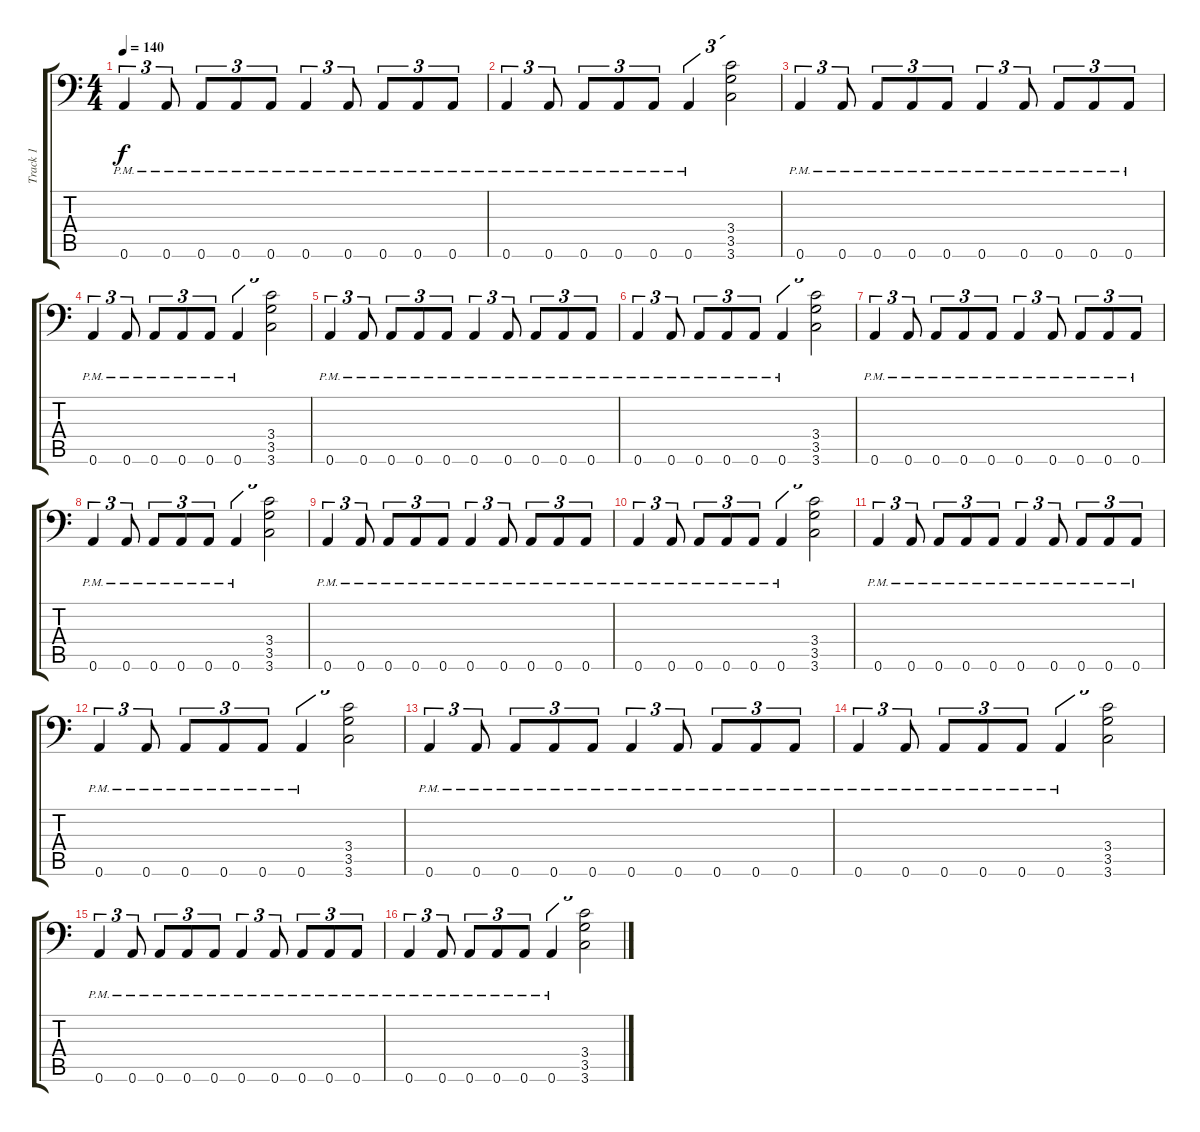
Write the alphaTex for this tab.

\track ("Track 1" "Track 1") {instrument distortionguitar}
\staff {score tabs}
\tuning (B3 Gb3 D3 A2 E2 A1) {hide}
\ts (4 4)
\tempo 140
\clef f4
\ks c
0.6{pm}.4{tu (3 2) dy f} 0.6{pm}.8{tu (3 2)} 0.6{pm}.8{tu (3 2)} 0.6{pm}.8{tu (3 2)} 0.6{pm}.8{tu (3 2)} 0.6{pm}.4{tu (3 2)} 0.6{pm}.8{tu (3 2)} 0.6{pm}.8{tu (3 2)} 0.6{pm}.8{tu (3 2)} 0.6{pm}.8{tu (3 2)} |
0.6{pm}.4{tu (3 2)} 0.6{pm}.8{tu (3 2)} 0.6{pm}.8{tu (3 2)} 0.6{pm}.8{tu (3 2)} 0.6{pm}.8{tu (3 2)} 0.6{pm}.4{tu (3 2)} (3.4 3.5 3.6).2{tu (3 2)} |
0.6{pm}.4{tu (3 2)} 0.6{pm}.8{tu (3 2)} 0.6{pm}.8{tu (3 2)} 0.6{pm}.8{tu (3 2)} 0.6{pm}.8{tu (3 2)} 0.6{pm}.4{tu (3 2)} 0.6{pm}.8{tu (3 2)} 0.6{pm}.8{tu (3 2)} 0.6{pm}.8{tu (3 2)} 0.6{pm}.8{tu (3 2)} |
0.6{pm}.4{tu (3 2)} 0.6{pm}.8{tu (3 2)} 0.6{pm}.8{tu (3 2)} 0.6{pm}.8{tu (3 2)} 0.6{pm}.8{tu (3 2)} 0.6{pm}.4{tu (3 2)} (3.4 3.5 3.6).2{tu (3 2)} |
0.6{pm}.4{tu (3 2)} 0.6{pm}.8{tu (3 2)} 0.6{pm}.8{tu (3 2)} 0.6{pm}.8{tu (3 2)} 0.6{pm}.8{tu (3 2)} 0.6{pm}.4{tu (3 2)} 0.6{pm}.8{tu (3 2)} 0.6{pm}.8{tu (3 2)} 0.6{pm}.8{tu (3 2)} 0.6{pm}.8{tu (3 2)} |
0.6{pm}.4{tu (3 2)} 0.6{pm}.8{tu (3 2)} 0.6{pm}.8{tu (3 2)} 0.6{pm}.8{tu (3 2)} 0.6{pm}.8{tu (3 2)} 0.6{pm}.4{tu (3 2)} (3.4 3.5 3.6).2{tu (3 2)} |
0.6{pm}.4{tu (3 2)} 0.6{pm}.8{tu (3 2)} 0.6{pm}.8{tu (3 2)} 0.6{pm}.8{tu (3 2)} 0.6{pm}.8{tu (3 2)} 0.6{pm}.4{tu (3 2)} 0.6{pm}.8{tu (3 2)} 0.6{pm}.8{tu (3 2)} 0.6{pm}.8{tu (3 2)} 0.6{pm}.8{tu (3 2)} |
0.6{pm}.4{tu (3 2)} 0.6{pm}.8{tu (3 2)} 0.6{pm}.8{tu (3 2)} 0.6{pm}.8{tu (3 2)} 0.6{pm}.8{tu (3 2)} 0.6{pm}.4{tu (3 2)} (3.4 3.5 3.6).2{tu (3 2)} |
0.6{pm}.4{tu (3 2)} 0.6{pm}.8{tu (3 2)} 0.6{pm}.8{tu (3 2)} 0.6{pm}.8{tu (3 2)} 0.6{pm}.8{tu (3 2)} 0.6{pm}.4{tu (3 2)} 0.6{pm}.8{tu (3 2)} 0.6{pm}.8{tu (3 2)} 0.6{pm}.8{tu (3 2)} 0.6{pm}.8{tu (3 2)} |
0.6{pm}.4{tu (3 2)} 0.6{pm}.8{tu (3 2)} 0.6{pm}.8{tu (3 2)} 0.6{pm}.8{tu (3 2)} 0.6{pm}.8{tu (3 2)} 0.6{pm}.4{tu (3 2)} (3.4 3.5 3.6).2{tu (3 2)} |
0.6{pm}.4{tu (3 2)} 0.6{pm}.8{tu (3 2)} 0.6{pm}.8{tu (3 2)} 0.6{pm}.8{tu (3 2)} 0.6{pm}.8{tu (3 2)} 0.6{pm}.4{tu (3 2)} 0.6{pm}.8{tu (3 2)} 0.6{pm}.8{tu (3 2)} 0.6{pm}.8{tu (3 2)} 0.6{pm}.8{tu (3 2)} |
0.6{pm}.4{tu (3 2)} 0.6{pm}.8{tu (3 2)} 0.6{pm}.8{tu (3 2)} 0.6{pm}.8{tu (3 2)} 0.6{pm}.8{tu (3 2)} 0.6{pm}.4{tu (3 2)} (3.4 3.5 3.6).2{tu (3 2)} |
0.6{pm}.4{tu (3 2)} 0.6{pm}.8{tu (3 2)} 0.6{pm}.8{tu (3 2)} 0.6{pm}.8{tu (3 2)} 0.6{pm}.8{tu (3 2)} 0.6{pm}.4{tu (3 2)} 0.6{pm}.8{tu (3 2)} 0.6{pm}.8{tu (3 2)} 0.6{pm}.8{tu (3 2)} 0.6{pm}.8{tu (3 2)} |
0.6{pm}.4{tu (3 2)} 0.6{pm}.8{tu (3 2)} 0.6{pm}.8{tu (3 2)} 0.6{pm}.8{tu (3 2)} 0.6{pm}.8{tu (3 2)} 0.6{pm}.4{tu (3 2)} (3.4 3.5 3.6).2{tu (3 2)} |
0.6{pm}.4{tu (3 2)} 0.6{pm}.8{tu (3 2)} 0.6{pm}.8{tu (3 2)} 0.6{pm}.8{tu (3 2)} 0.6{pm}.8{tu (3 2)} 0.6{pm}.4{tu (3 2)} 0.6{pm}.8{tu (3 2)} 0.6{pm}.8{tu (3 2)} 0.6{pm}.8{tu (3 2)} 0.6{pm}.8{tu (3 2)} |
0.6{pm}.4{tu (3 2)} 0.6{pm}.8{tu (3 2)} 0.6{pm}.8{tu (3 2)} 0.6{pm}.8{tu (3 2)} 0.6{pm}.8{tu (3 2)} 0.6{pm}.4{tu (3 2)} (3.4 3.5 3.6).2{tu (3 2)}
